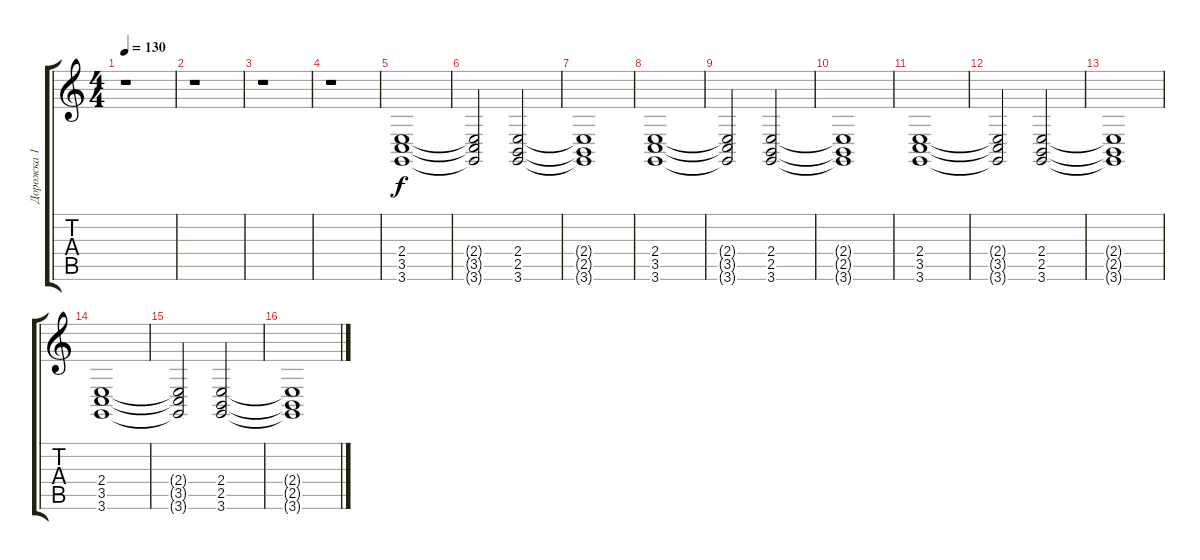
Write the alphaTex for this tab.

\track ("Дорожка 1" "Дорожка 1") {instrument churchorgan}
\staff {score tabs}
\tuning (E4 B3 G3 D3 A2 E2) {hide}
\ts (4 4)
\tempo 130
\clef g2
\ks c
r.1{dy f instrument churchorgan} |
r.1 |
r.1 |
r.1 |
(2.4 3.5 3.6).1 |
(2.4{t} 3.5{t} 3.6{t}).2 (2.4 2.5 3.6).2 |
(2.4{t} 2.5{t} 3.6{t}).1 |
(2.4 3.5 3.6).1 |
(2.4{t} 3.5{t} 3.6{t}).2 (2.4 2.5 3.6).2 |
(2.4{t} 2.5{t} 3.6{t}).1 |
(2.4 3.5 3.6).1 |
(2.4{t} 3.5{t} 3.6{t}).2 (2.4 2.5 3.6).2 |
(2.4{t} 2.5{t} 3.6{t}).1 |
(2.4 3.5 3.6).1 |
(2.4{t} 3.5{t} 3.6{t}).2 (2.4 2.5 3.6).2 |
(2.4{t} 2.5{t} 3.6{t}).1
